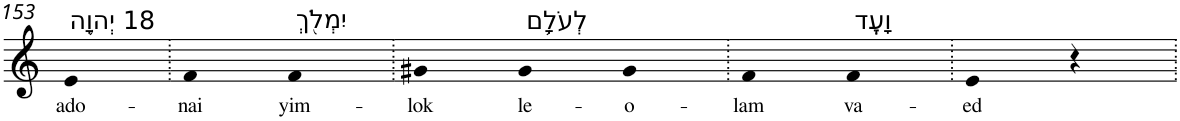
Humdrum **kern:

**kern	**text
*part1	*part1
*staff1	*staff1
*I"Piano	*
*I'Pno	*
!!LO:PB:g=z
*clefG2	*
*k[]	*
=153	=153
!LO:TX:a:t=18 יְהוָ֥ה	!
!	!LO:LY:b
4e	ado-
=154.	=154.
!	!LO:LY:b
4f	-nai
!LO:TX:a:t=יִמְלֹ֖ךְ	!
!	!LO:LY:b
4f	yim-
=155.	=155.
!	!LO:LY:b
4g#X	-lok
!LO:TX:a:t=לְעֹלָ֥ם	!
!	!LO:LY:b
4g#	le-
!	!LO:LY:b
4g#	-o-
=156.	=156.
!	!LO:LY:b
4f	-lam
!LO:TX:a:t=וָעֶֽד	!
!	!LO:LY:b
4f	va-
=157.	=157.
!	!LO:LY:b
4e	-ed
4r	.
=.	=.
*-	*-
